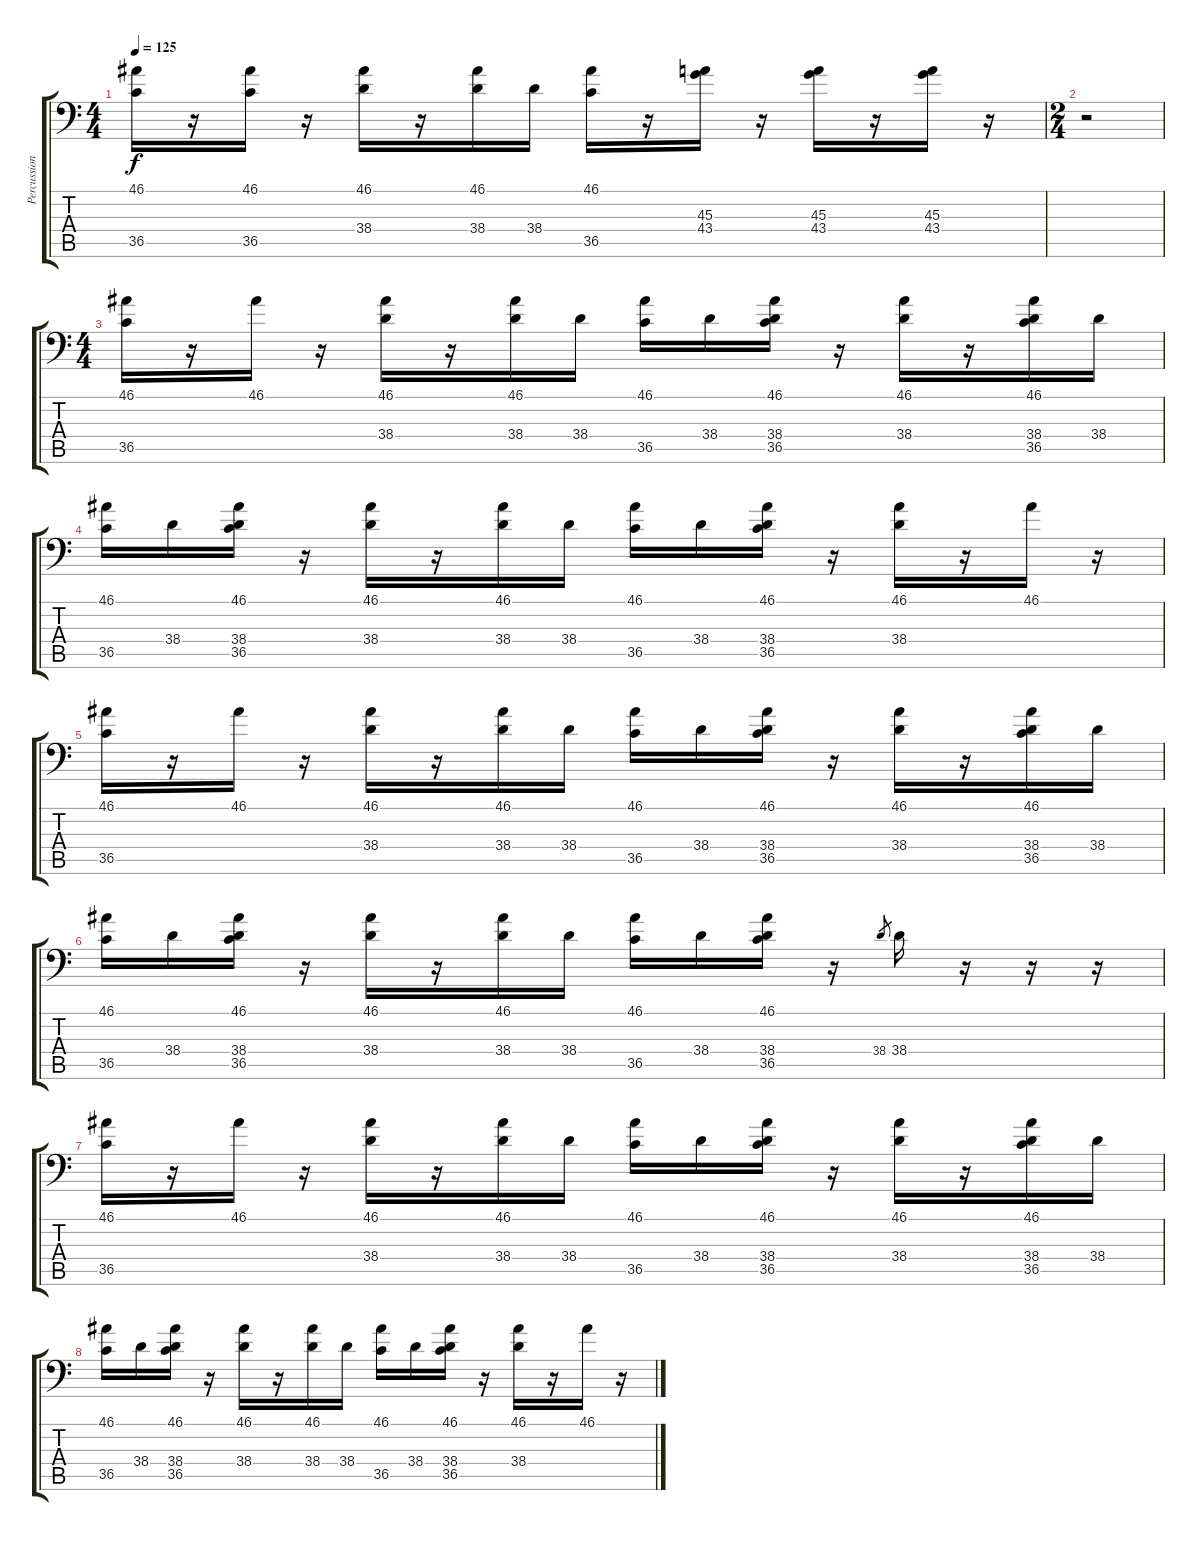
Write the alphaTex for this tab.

\track ("Percussions" "Percussion") {instrument acousticgrandpiano}
\staff {score tabs}
\tuning (C-1 C-1 C-1 C-1 C-1 C-1) {hide}
\ts (4 4)
\tempo 125
\clef f4
\ks c
(46.1 36.5).16{dy f} r.16 (46.1 36.5).16 r.16 (46.1 38.4).16 r.16 (46.1 38.4).16 38.4.16 (46.1 36.5).16 r.16 (45.3 43.4).16 r.16 (45.3 43.4).16 r.16 (45.3 43.4).16 r.16 |
\ts (2 4)
r.2 |
\ts (4 4)
(46.1 36.5).16 r.16 46.1.16 r.16 (46.1 38.4).16 r.16 (46.1 38.4).16 38.4.16 (46.1 36.5).16 38.4.16 (46.1 38.4 36.5).16 r.16 (46.1 38.4).16 r.16 (46.1 38.4 36.5).16 38.4.16 |
(46.1 36.5).16 38.4.16 (46.1 38.4 36.5).16 r.16 (46.1 38.4).16 r.16 (46.1 38.4).16 38.4.16 (46.1 36.5).16 38.4.16 (46.1 38.4 36.5).16 r.16 (46.1 38.4).16 r.16 46.1.16 r.16 |
(46.1 36.5).16 r.16 46.1.16 r.16 (46.1 38.4).16 r.16 (46.1 38.4).16 38.4.16 (46.1 36.5).16 38.4.16 (46.1 38.4 36.5).16 r.16 (46.1 38.4).16 r.16 (46.1 38.4 36.5).16 38.4.16 |
(46.1 36.5).16 38.4.16 (46.1 38.4 36.5).16 r.16 (46.1 38.4).16 r.16 (46.1 38.4).16 38.4.16 (46.1 36.5).16 38.4.16 (46.1 38.4 36.5).16 r.16 38.4.8{gr} 38.4.16 r.16 r.16 r.16 |
(46.1 36.5).16 r.16 46.1.16 r.16 (46.1 38.4).16 r.16 (46.1 38.4).16 38.4.16 (46.1 36.5).16 38.4.16 (46.1 38.4 36.5).16 r.16 (46.1 38.4).16 r.16 (46.1 38.4 36.5).16 38.4.16 |
(46.1 36.5).16 38.4.16 (46.1 38.4 36.5).16 r.16 (46.1 38.4).16 r.16 (46.1 38.4).16 38.4.16 (46.1 36.5).16 38.4.16 (46.1 38.4 36.5).16 r.16 (46.1 38.4).16 r.16 46.1.16 r.16
